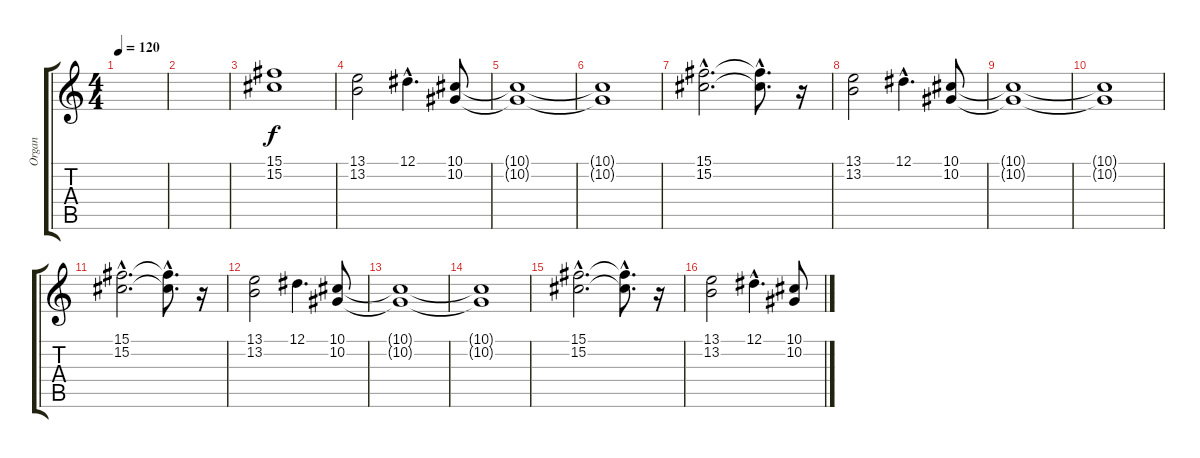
\track ("Organ" "Organ") {instrument rockorgan}
\staff {score tabs}
\tuning (Eb4 Bb3 Gb3 Db3 Ab2 Eb2) {hide}
\ts (4 4)
\tempo 120
\clef g2
\ks c
|
|
(15.1 15.2).1 |
(13.1 13.2).2 12.1{hac}.4{d} (10.1 10.2).8 |
(10.1{t} 10.2{t}).1 |
(10.1{t} 10.2{t}).1 |
(15.1{hac} 15.2{hac}).2{d} (15.1{hac t} 15.2{hac t}).8{d} r.16 |
(13.1 13.2).2 12.1{hac}.4{d} (10.1 10.2).8 |
(10.1{t} 10.2{t}).1 |
(10.1{t} 10.2{t}).1 |
(15.1{hac} 15.2{hac}).2{d} (15.1{hac t} 15.2{hac t}).8{d} r.16 |
(13.1 13.2).2 12.1.4{d} (10.1 10.2).8 |
(10.1{t} 10.2{t}).1 |
(10.1{t} 10.2{t}).1 |
(15.1{hac} 15.2{hac}).2{d} (15.1{hac t} 15.2{hac t}).8{d} r.16 |
(13.1 13.2).2 12.1{hac}.4{d} (10.1 10.2).8
